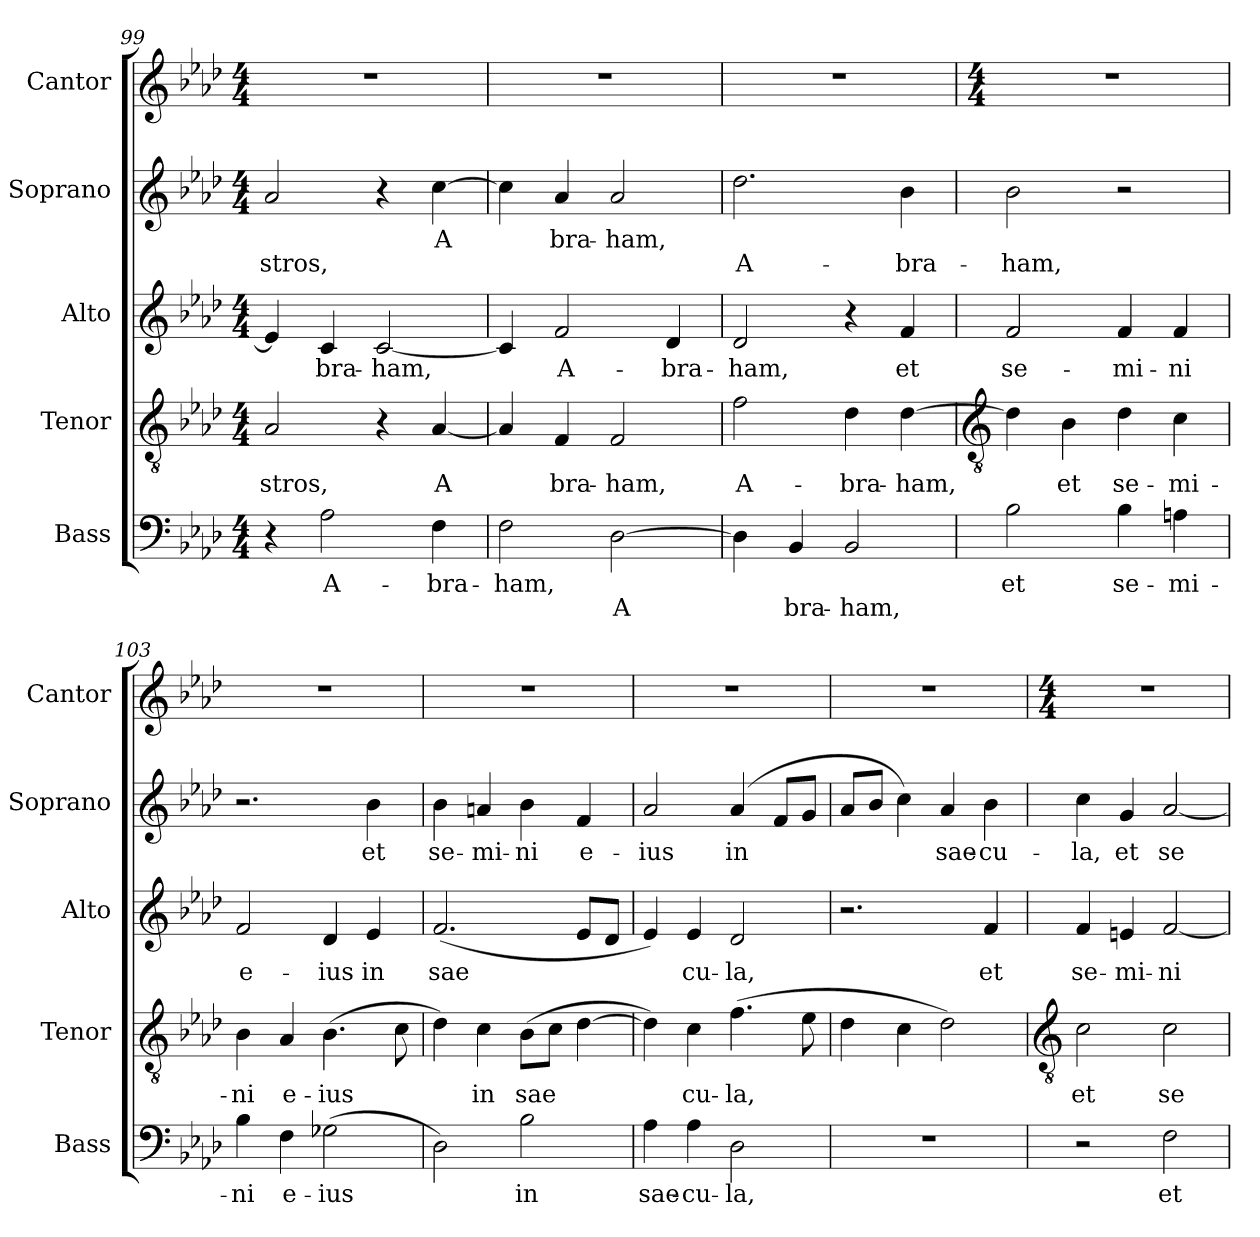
**kern	**text	**text	**kern	**text	**kern	**text	**kern	**text	**text	**kern
*part5	*part5	*part5	*part4	*part4	*part3	*part3	*part2	*part2	*part2	*part1
*staff5	*staff5	*staff5	*staff4	*staff4	*staff3	*staff3	*staff2	*staff2	*staff2	*staff1
*I"Bass	*	*	*I"Tenor	*	*I"Alto	*	*I"Soprano	*	*	*I"Cantor
*I'Bass	*	*	*I'Tenor	*	*I'Alto	*	*I'Soprano	*	*	*I'Cantor
*clefF4	*	*	*clefGv2	*	*clefG2	*	*clefG2	*	*	*clefG2
*k[b-e-a-d-]	*	*	*k[b-e-a-d-]	*	*k[b-e-a-d-]	*	*k[b-e-a-d-]	*	*	*k[b-e-a-d-]
*A-:	*	*	*A-:	*	*A-:	*	*A-:	*	*	*A-:
*M4/4	*	*	*M4/4	*	*M4/4	*	*M4/4	*	*	*M4/4
=99	=99	=99	=99	=99	=99	=99	=99	=99	=99	=99
!	!	!	!	!LO:LY:b	!	!	!	!	!LO:LY:b	!
4r	.	.	2A-	stros,	4e-]	.	2a-	.	stros,	1r
!	!LO:LY:b	!	!	!	!	!LO:LY:b	!	!	!	!
2A-	A-	.	.	.	4c	bra-	.	.	.	.
!	!	!	!	!	!	!LO:LY:b	!	!	!	!
.	.	.	4r	.	[2c	-ham,	4r	.	.	.
!	!LO:LY:b	!	!	!LO:LY:b	!	!	!	!LO:LY:b	!	!
4F	-bra-	.	[4A-	A	.	.	[4cc	A	.	.
=100	=100	=100	=100	=100	=100	=100	=100	=100	=100	=100
!	!LO:LY:b	!	!	!	!	!	!	!	!	!
2F	-ham,	.	4A-]	.	4c]	.	4cc]	.	.	1r
!	!	!	!	!LO:LY:b	!	!LO:LY:b	!	!LO:LY:b	!	!
.	.	.	4F	bra-	2f	A-	4a-	bra-	.	.
!	!	!LO:LY:b	!	!LO:LY:b	!	!	!	!LO:LY:b	!	!
[2D-	.	A	2F	-ham,	.	.	2a-	-ham,	.	.
!	!	!	!	!	!	!LO:LY:b	!	!	!	!
.	.	.	.	.	4d-	-bra-	.	.	.	.
=101	=101	=101	=101	=101	=101	=101	=101	=101	=101	=101
!	!	!	!	!LO:LY:b	!	!LO:LY:b	!	!	!LO:LY:b	!
4D-]	.	.	2f	A-	2d-	-ham,	2.dd-	.	A-	1r
!	!	!LO:LY:b	!	!	!	!	!	!	!	!
4BB-	.	bra-	.	.	.	.	.	.	.	.
!	!	!LO:LY:b	!	!LO:LY:b	!	!	!	!	!	!
2BB-	.	-ham,	4d-	-bra-	4r	.	.	.	.	.
!	!	!	!	!LO:LY:b	!	!LO:LY:b	!	!	!LO:LY:b	!
.	.	.	[4d-	-ham,	4f	et	4b-	.	-bra-	.
!!LO:LB:g=z
=102	=102	=102	=102	=102	=102	=102	=102	=102	=102	=102
*	*	*	*clefGv2	*	*	*	*	*	*	*
*	*	*	*	*	*	*	*	*	*	*M4/4
!	!LO:LY:b	!	!	!	!	!LO:LY:b	!	!	!LO:LY:b	!
2B-	et	.	4d-]	.	2f	se-	2b-	.	-ham,	1r
!	!	!	!	!LO:LY:b	!	!	!	!	!	!
.	.	.	4B-	et	.	.	.	.	.	.
!	!LO:LY:b	!	!	!LO:LY:b	!	!LO:LY:b	!	!	!	!
4B-	se-	.	4d-	se-	4f	-mi-	2r	.	.	.
!	!LO:LY:b	!	!	!LO:LY:b	!	!LO:LY:b	!	!	!	!
4An	-mi-	.	4c	-mi-	4f	-ni	.	.	.	.
=103	=103	=103	=103	=103	=103	=103	=103	=103	=103	=103
!	!LO:LY:b	!	!	!LO:LY:b	!	!LO:LY:b	!	!	!	!
4B-	-ni	.	4B-	-ni	2f	e-	2.r	.	.	1r
!	!LO:LY:b	!	!	!LO:LY:b	!	!	!	!	!	!
4F	e-	.	4A-	e-	.	.	.	.	.	.
!	!LO:LY:b	!	!	!LO:LY:b	!	!LO:LY:b	!	!	!	!
(>2G-X	-ius	.	(>4.B-	-ius	4d-	-ius	.	.	.	.
!	!	!	!	!	!	!LO:LY:b	!	!LO:LY:b	!	!
.	.	.	.	.	4e-	in	4b-	et	.	.
.	.	.	8c	.	.	.	.	.	.	.
=104	=104	=104	=104	=104	=104	=104	=104	=104	=104	=104
!	!	!	!	!	!	!LO:LY:b	!	!LO:LY:b	!	!
2D-)	.	.	4d-)	.	(<2.f	sae	4b-	se-	.	1r
!	!	!	!	!LO:LY:b	!	!	!	!LO:LY:b	!	!
.	.	.	4c	in	.	.	4a	-mi-	.	.
!	!LO:LY:b	!	!	!LO:LY:b	!	!	!	!LO:LY:b	!	!
2B-	in	.	(>8B-L	sae	.	.	4b-	-ni	.	.
.	.	.	8cJ	.	.	.	.	.	.	.
!	!	!	!	!	!	!	!	!LO:LY:b	!	!
.	.	.	[4d-	.	8e-L	.	4f	e-	.	.
.	.	.	.	.	8d-J	.	.	.	.	.
=105	=105	=105	=105	=105	=105	=105	=105	=105	=105	=105
!	!LO:LY:b	!	!	!	!	!	!	!LO:LY:b	!	!
4A-	sae-	.	4d-])	.	4e-)	.	2a-	-ius	.	1r
!	!LO:LY:b	!	!	!LO:LY:b	!	!LO:LY:b	!	!	!	!
4A-	-cu-	.	4c	cu-	4e-	cu-	.	.	.	.
!	!LO:LY:b	!	!	!LO:LY:b	!	!LO:LY:b	!	!LO:LY:b	!	!
2D-	-la,	.	(>4.f	-la,	2d-	-la,	(<4a-	in	.	.
.	.	.	.	.	.	.	8fL	.	.	.
.	.	.	8e-	.	.	.	8gJ	.	.	.
=106	=106	=106	=106	=106	=106	=106	=106	=106	=106	=106
1r	.	.	4d-	.	2.r	.	8a-L	.	.	1r
.	.	.	.	.	.	.	8b-J	.	.	.
.	.	.	4c	.	.	.	4cc)	.	.	.
!	!	!	!	!	!	!	!	!LO:LY:b	!	!
.	.	.	2d-)	.	.	.	4a-	sae-	.	.
!	!	!	!	!	!	!LO:LY:b	!	!LO:LY:b	!	!
.	.	.	.	.	4f	et	4b-	-cu-	.	.
!!LO:LB:g=z
=107	=107	=107	=107	=107	=107	=107	=107	=107	=107	=107
*	*	*	*clefGv2	*	*	*	*	*	*	*
*	*	*	*	*	*	*	*	*	*	*M4/4
!	!	!	!	!LO:LY:b	!	!LO:LY:b	!	!LO:LY:b	!	!
2r	.	.	2c	et	4f	se-	4cc	-la,	.	1r
!	!	!	!	!	!	!LO:LY:b	!	!LO:LY:b	!	!
.	.	.	.	.	4en	-mi-	4g	et	.	.
!	!LO:LY:b	!	!	!LO:LY:b	!	!LO:LY:b	!	!LO:LY:b	!	!
2F	et	.	2c	se-	[2f	-ni	[2a-	se	.	.
=	=	=	=	=	=	=	=	=	=	=
*-	*-	*-	*-	*-	*-	*-	*-	*-	*-	*-
